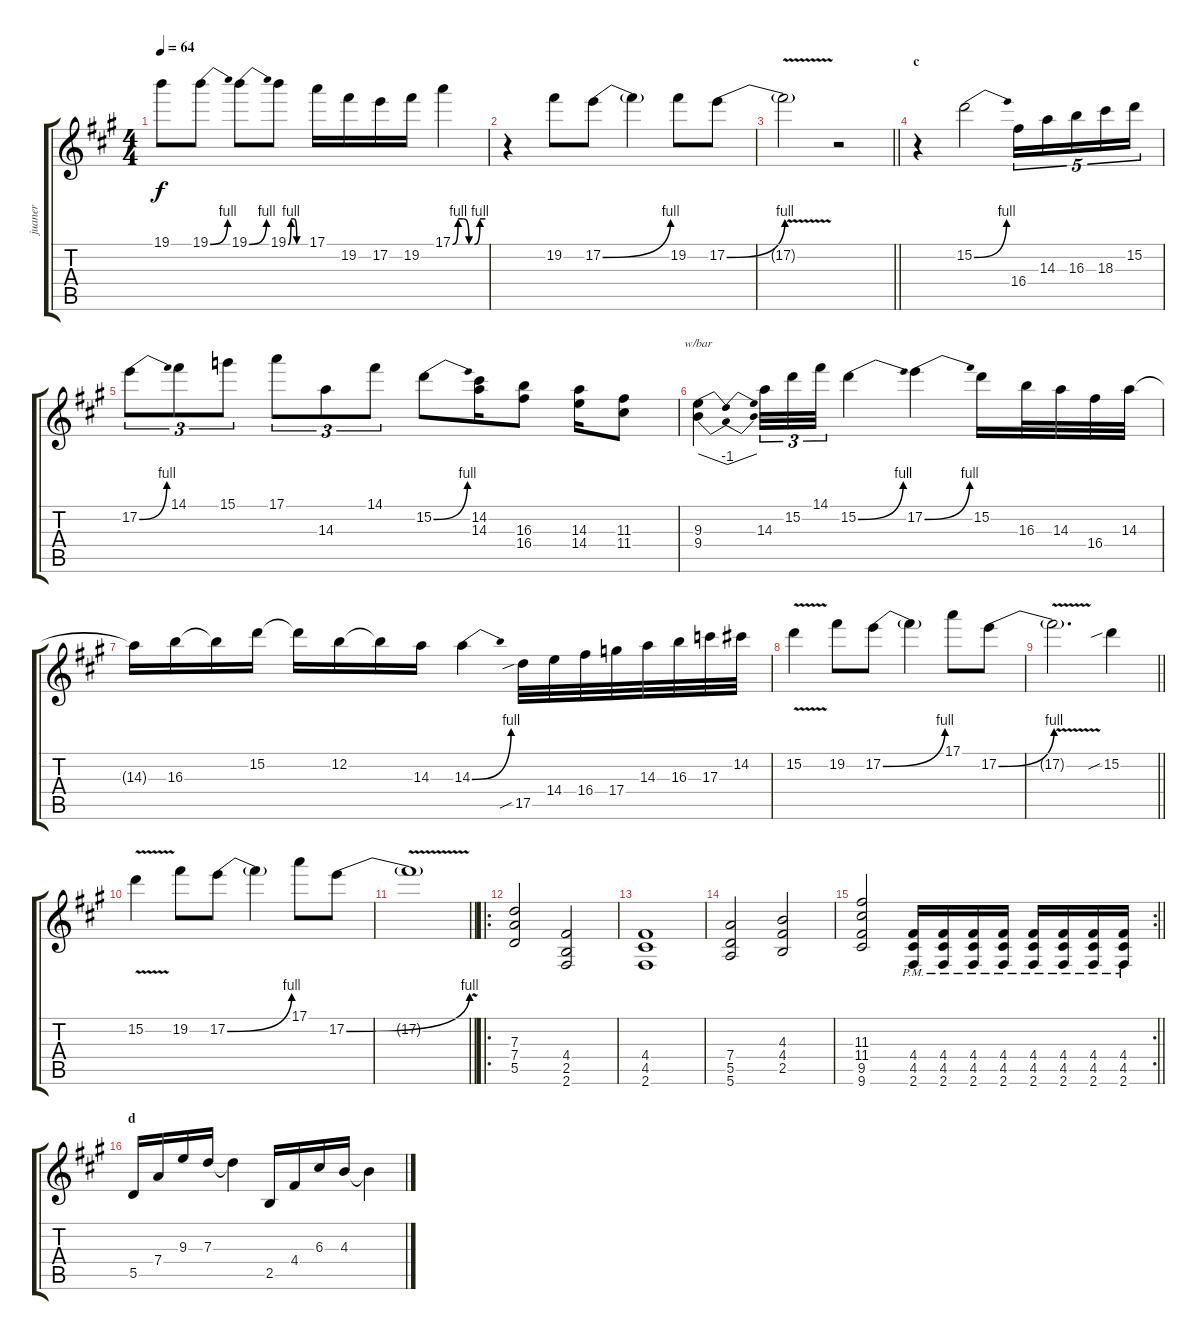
\track ("juaner" "juaner") {instrument distortionguitar}
\staff {score tabs}
\tuning (E4 B3 G3 D3 A2 E2) {hide}
\ts (4 4)
\tempo 64
\clef g2
\ks a
19.1{t}.8{dy f} 19.1{be (bend 0 0 60 4)}.8 19.1{be (bend 0 0 60 4)}.8 19.1{be (custom 0 0 10 4 20 4 30 0 60 0)}.8 17.1.16 19.2.16 17.2.16 19.2.16 17.1{be (custom 0 0 10 4 20 4 30 0 40 0 50 4 60 4)}.4 |
r.4 19.2.8 17.2{be (bend 0 0 60 4)}.8 17.2{t}.4 19.2.8 17.2{be (bend 0 0 60 4)}.8 |
\barLineRight lightlight
17.2{v t}.2 r.2 |
\section ("" "c")
r.4 15.2{be (bend 0 0 60 4)}.2 16.4.16{tu (5 4)} 14.3.16{tu (5 4)} 16.3.16{tu (5 4)} 18.3.16{tu (5 4)} 15.2.16{tu (5 4)} |
17.2{be (bend 0 0 60 4)}.8{tu (3 2)} 14.1.8{tu (3 2)} 15.1.8{tu (3 2)} 17.1.8{tu (3 2)} 14.3.8{tu (3 2)} 14.1.8{tu (3 2)} 15.2{be (bend 0 0 60 4)}.8 (14.2 14.3).16 (16.3 16.4).8 (14.3 14.4).16 (11.3 11.4).8 |
(9.3 9.4).4{tbe (dip default 0 0 30 -4 60 0)} 14.3.32{tu (3 2)} 15.2.32{tu (3 2)} 14.1.32{tu (3 2)} 15.2{be (bend 0 0 60 4)}.4 17.2{be (bend 0 0 60 4)}.4 15.2.16 16.3.32 14.3.32 16.4.32 14.3.32 |
14.3{t}.16 16.3.16 16.3{t}.16 15.2.16 15.2{t}.16 12.2.16 12.2{t}.16 14.3.16 14.3{be (bend 0 0 60 4)}.4 17.5{sib}.32 14.4.32 16.4.32 17.4.32 14.3.32 16.3.32 17.3.32 14.2.32 |
15.2{v}.4 19.2.8 17.2{be (bend 0 0 60 4)}.8 17.2{t}.4 17.1.8 17.2{be (bend 0 0 60 4)}.8 |
\barLineRight lightlight
17.2{v t}.2{d} 15.2{sib}.4 |
15.2{v}.4 19.2.8 17.2{be (bend 0 0 60 4)}.8 17.2{t}.4 17.1.8 17.2{be (bend 0 0 60 4)}.8 |
\barLineRight lightlight
17.2{v t}.1 |
\ro
(7.3 7.4 5.5).2 (4.4 2.5 2.6).2 |
(4.4 4.5 2.6).1 |
(7.4 5.5 5.6).2 (4.3 4.4 2.5).2 |
\rc 2
\barLineRight lightlight
(11.3 11.4 9.5 9.6).2 (4.4{pm} 4.5{pm} 2.6{pm}).16 (4.4{pm} 4.5{pm} 2.6{pm}).16 (4.4{pm} 4.5{pm} 2.6{pm}).16 (4.4{pm} 4.5{pm} 2.6{pm}).16 (4.4{pm} 4.5{pm} 2.6{pm}).16 (4.4{pm} 4.5{pm} 2.6{pm}).16 (4.4{pm} 4.5{pm} 2.6{pm}).16 (4.4{pm} 4.5{pm} 2.6{pm}).16 |
\section ("" "d")
5.5.16 7.4.16 9.3.16 7.3.16 7.3{t}.4 2.5.16 4.4.16 6.3.16 4.3.16 4.3{t}.4
